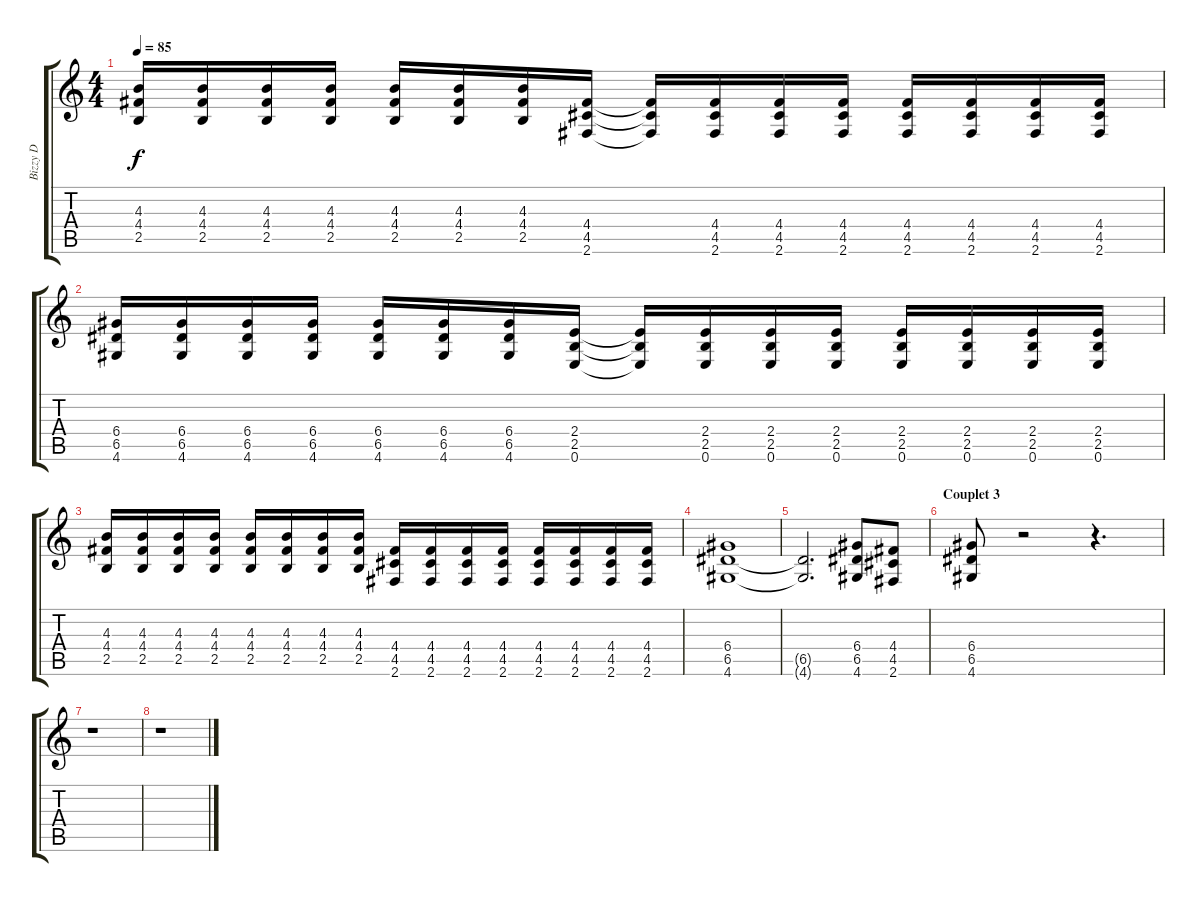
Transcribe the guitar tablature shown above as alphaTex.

\track ("Bizzy D" "Bizzy D") {instrument distortionguitar}
\staff {score tabs}
\tuning (E4 B3 G3 D3 A2 E2) {hide}
\ts (4 4)
\tempo 85
\clef g2
\ks c
(4.3 4.4 2.5).16{dy f} (4.3 4.4 2.5).16 (4.3 4.4 2.5).16 (4.3 4.4 2.5).16 (4.3 4.4 2.5).16 (4.3 4.4 2.5).16 (4.3 4.4 2.5).16 (4.4 4.5 2.6).16 (4.4{t} 4.5{t} 2.6{t}).16 (4.4 4.5 2.6).16 (4.4 4.5 2.6).16 (4.4 4.5 2.6).16 (4.4 4.5 2.6).16 (4.4 4.5 2.6).16 (4.4 4.5 2.6).16 (4.4 4.5 2.6).16 |
(6.4 6.5 4.6).16 (6.4 6.5 4.6).16 (6.4 6.5 4.6).16 (6.4 6.5 4.6).16 (6.4 6.5 4.6).16 (6.4 6.5 4.6).16 (6.4 6.5 4.6).16 (2.4 2.5 0.6).16 (2.4{t} 2.5{t} 0.6{t}).16 (2.4 2.5 0.6).16 (2.4 2.5 0.6).16 (2.4 2.5 0.6).16 (2.4 2.5 0.6).16 (2.4 2.5 0.6).16 (2.4 2.5 0.6).16 (2.4 2.5 0.6).16 |
(4.3 4.4 2.5).16 (4.3 4.4 2.5).16 (4.3 4.4 2.5).16 (4.3 4.4 2.5).16 (4.3 4.4 2.5).16 (4.3 4.4 2.5).16 (4.3 4.4 2.5).16 (4.3 4.4 2.5).16 (4.4 4.5 2.6).16 (4.4 4.5 2.6).16 (4.4 4.5 2.6).16 (4.4 4.5 2.6).16 (4.4 4.5 2.6).16 (4.4 4.5 2.6).16 (4.4 4.5 2.6).16 (4.4 4.5 2.6).16 |
(6.4 6.5 4.6).1 |
(6.5{t} 4.6{t}).2{d} (6.4 6.5 4.6).8 (4.4 4.5 2.6).8 |
\section ("" "Couplet 3")
(6.4 6.5 4.6).8 r.2 r.4{d} |
r.1 |
r.1
